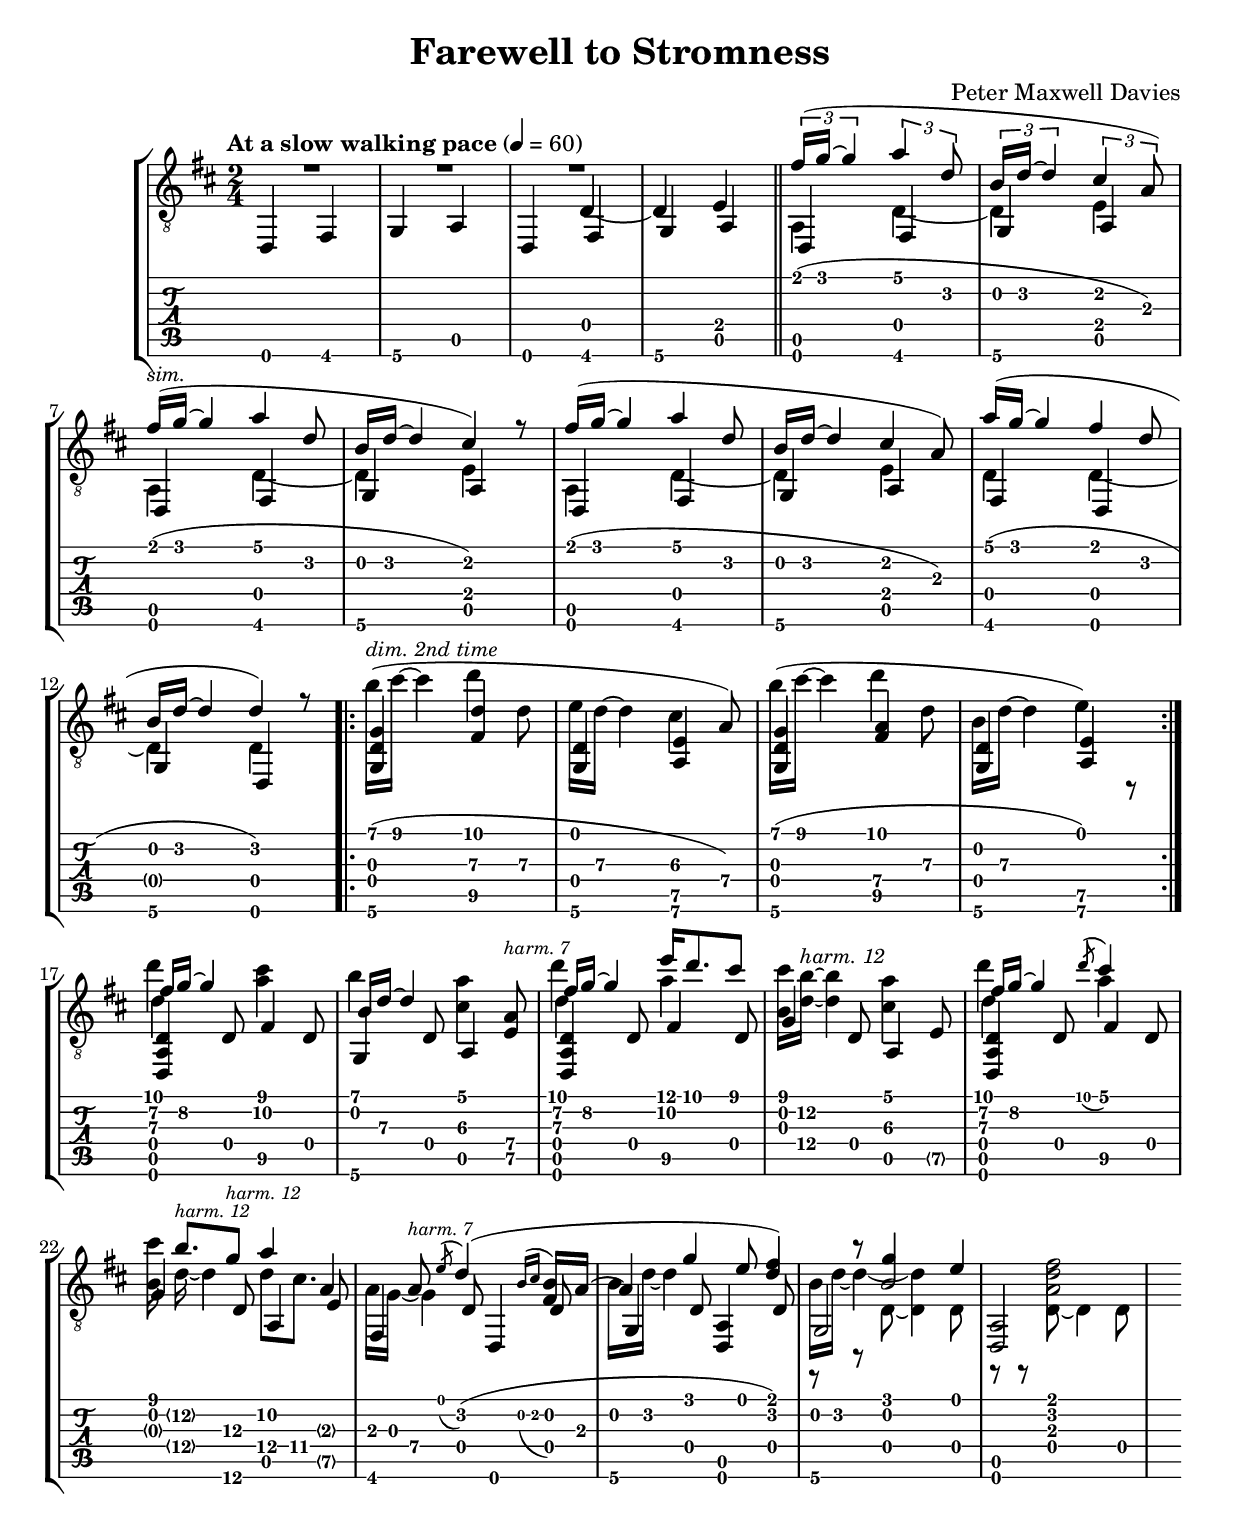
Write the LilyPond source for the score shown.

\version "2.16.0"

\header {
  title = "Farewell to Stromness"
  composer = "Peter Maxwell Davies"
  % Remove default LilyPond tagline
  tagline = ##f
}

global = {
  
}


lower = \relative c, {
  \oneVoice 
  d4 fis g a d, fis g a d, fis g a d, fis g a d, fis g a fis d g d 
  \repeat volta 2 { <g d' g> <fis'\5 d'> <d g,> <e a,\6> <g, d' g> <fis'\5 a\4> <d g,> <e\5 a,> }
  \scaleDurations #'(2 . 3) {
    <d, a' d>4 d'8 fis4\5 d8 g,4 d'8 a4  
    <a'\4 e\5>8\harmonic^\markup { \italic { \fontsize #-2 { "harm. 7" }}}
    <d,, a' d>4 d'8 fis4\5 d8 g4 d8 a4  
    e'8\harmonic\5
    <d, a' d>4 d'8 fis4\5 d8
    g4 \harmonic d8\6 a4
    e'8\harmonic\5
    fis,4 d'8 d,4 d'8 g,4 d'8 <a d,>4 d8 << { g,2*3/2 <a d,>2*3/2 } \\ { r8 r d8 ~ d4 d8 r r d~ d4  d8 } >>
  }
  
}

middle = \relative c {
        \mergeDifferentlyDottedOn \mergeDifferentlyHeadedOn
  s1 s4 d~ d e a, d~ d e a, d~ d e a, d~ d e d d~ d d \repeat volta 2 { s1 s1 }
  d'4\3 <a' cis> s4 <cis,\3 a'> d\3 a'\2 s <a cis,\3> d,4\3 a'
  \scaleDurations #'(2 . 3) { b,16
  d16~\4\harmonic
  d4\harmonic 
  d8\4 cis8.\4 s16
  \stemDown a16 g~ g4 s4. \stemNeutral b16 d~ d4 s4. b16 d~ d4 ~ d4*3/2 s2
  }
}

upper = \relative c' {
  R1 R1 \bar "||"
  \times 2/3 { fis16( g~ g4} \times 2/3 { a4 d,8 } \times 2/3 { b16 d~ d4 } \times 2/3 { cis4 a8) }
  \scaleDurations #'(2 . 3) {
    fis'16^\markup{\small\italic{sim.}}( g~ g4 a4 d,8 b16 d~ d4 cis4) r8
    fis16( g~ g4 a4 d,8 b16 d~ d4 cis4 a8)
    a'16( g~ g4 fis4 d8 b16 d~ d4 d) r8
    \repeat volta 2 {
      b'16(^\markup{\small\italic {dim. 2nd time} } cis~ cis4 d4 d,8\3 e16 d~\3 d4 cis4\3 a8\4)
      b'16( cis~ cis4 d4 d,8\3 b16 d~\3 d4 e) r8
    }
      << {fis16\2 g~\2 g4 } \\ {d'4*3/2 } >> s4. << {b,16 d~\3 d4 } \\ { b'4*3/2 } >>  s4. << {fis16\2 g\2~ g4 } \\ { d'4*3/2 } >> e16 d8. cis8 <cis b,>16 <b\2 d,\4>\harmonic^\markup{\italic\small{harm. 12} }~ <b d,\3>4\harmonic  s4 r8
      << {fis16\2 g~\2 g4 } \\ {d'4*3/2 } >> \acciaccatura d8 cis4 s8
      cis16 
    b8.\harmonic\2^\markup { \italic { \fontsize #-2 { "harm. 12" }}}
    g8\3^\markup { \italic { \fontsize #-2 { "harm. 12" }}}    
    a4\2 a,\harmonic8\4^\markup { \italic { \fontsize #-2 { "harm. 7" }}}  
    \acciaccatura e' d4*3/2( \acciaccatura{ b16[ cis]} <b fis>16 a~ a4   g'4 e8 <fis d>4) r8
    
  }
<< {g4 e} {b2}>> <fis' d a>2
}

\score {
  <<
    \new StaffGroup = "tab with traditional" <<
      \new Staff = "guitar traditional" \with { printPartCombineTexts = ##f }       
      <<
        \clef "treble_8"
        \key b \minor
        \time 2/4
        \tempo "At a slow walking pace" 4=60
        \set harmonicDots = ##t
        \context Voice = "upper" { \partcombine \upper \middle }
        \context Voice = "lower" \lower
        %\context Voice = "upper" \upper
        %\context Voice = "middle" \middle
        %\context Voice = "lower" \lower       
      >>
      \new TabStaff = "guitar tab" \with { stringTunings = #guitar-drop-d-tuning }<<
        \context TabVoice = "upper" \upper
        \context TabVoice = "middle" \middle
        \context TabVoice = "lower" \lower
      >>
    >>
  >>
  \layout {
    ragged-right = ##f
    ragged-last = ##f
    ragged-bottom = ##f
    ragged-last-bottom = ##f
    \context {
      \Voice
      \remove New_fingering_engraver
    }
  }
}

\score {
  <<
    \new StaffGroup = "tab with traditional" <<
      \new Staff = "guitar traditional" <<
        \clef "treble_8"
        \key b \minor
        \time 4/4
        \tempo "At a slow walking pace" 4=60
        \unfoldRepeats
        \context Voice = "upper" \upper
        \context Voice = "middle" \middle
        \context Voice = "lower" \lower
      >>
    >>
  >>
  \midi { } 
}



